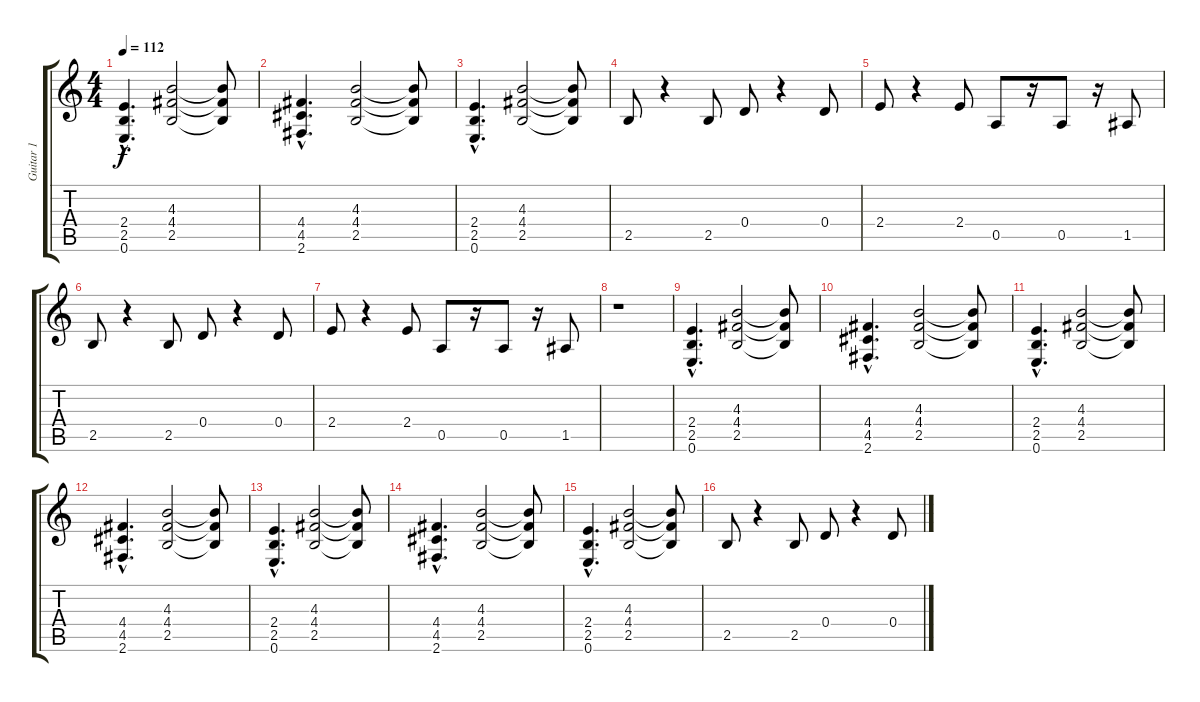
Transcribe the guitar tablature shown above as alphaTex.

\track ("Guitar 1" "Guitar 1") {instrument overdrivenguitar}
\staff {score tabs}
\tuning (E4 B3 G3 D3 A2 E2) {hide}
\ts (4 4)
\tempo 112
\clef g2
\ks c
(2.4{hac} 2.5{hac} 0.6{hac}).4{d dy f} (4.3 4.4 2.5).2 (4.3{t} 4.4{t} 2.5{t}).8 |
(4.4{hac} 4.5{hac} 2.6{hac}).4{d} (4.3 4.4 2.5).2 (4.3{t} 4.4{t} 2.5{t}).8 |
(2.4{hac} 2.5{hac} 0.6{hac}).4{d} (4.3 4.4 2.5).2 (4.3{t} 4.4{t} 2.5{t}).8 |
2.5.8 r.4 2.5.8 0.4.8 r.4 0.4.8 |
2.4.8 r.4 2.4.8 0.5.8 r.16 0.5.8 r.16 1.5.8 |
2.5.8 r.4 2.5.8 0.4.8 r.4 0.4.8 |
2.4.8 r.4 2.4.8 0.5.8 r.16 0.5.8 r.16 1.5.8 |
r.1 |
(2.4{hac} 2.5{hac} 0.6{hac}).4{d} (4.3 4.4 2.5).2 (4.3{t} 4.4{t} 2.5{t}).8 |
(4.4{hac} 4.5{hac} 2.6{hac}).4{d} (4.3 4.4 2.5).2 (4.3{t} 4.4{t} 2.5{t}).8 |
(2.4{hac} 2.5{hac} 0.6{hac}).4{d} (4.3 4.4 2.5).2 (4.3{t} 4.4{t} 2.5{t}).8 |
(4.4{hac} 4.5{hac} 2.6{hac}).4{d} (4.3 4.4 2.5).2 (4.3{t} 4.4{t} 2.5{t}).8 |
(2.4{hac} 2.5{hac} 0.6{hac}).4{d} (4.3 4.4 2.5).2 (4.3{t} 4.4{t} 2.5{t}).8 |
(4.4{hac} 4.5{hac} 2.6{hac}).4{d} (4.3 4.4 2.5).2 (4.3{t} 4.4{t} 2.5{t}).8 |
(2.4{hac} 2.5{hac} 0.6{hac}).4{d} (4.3 4.4 2.5).2 (4.3{t} 4.4{t} 2.5{t}).8 |
2.5.8 r.4 2.5.8 0.4.8 r.4 0.4.8
